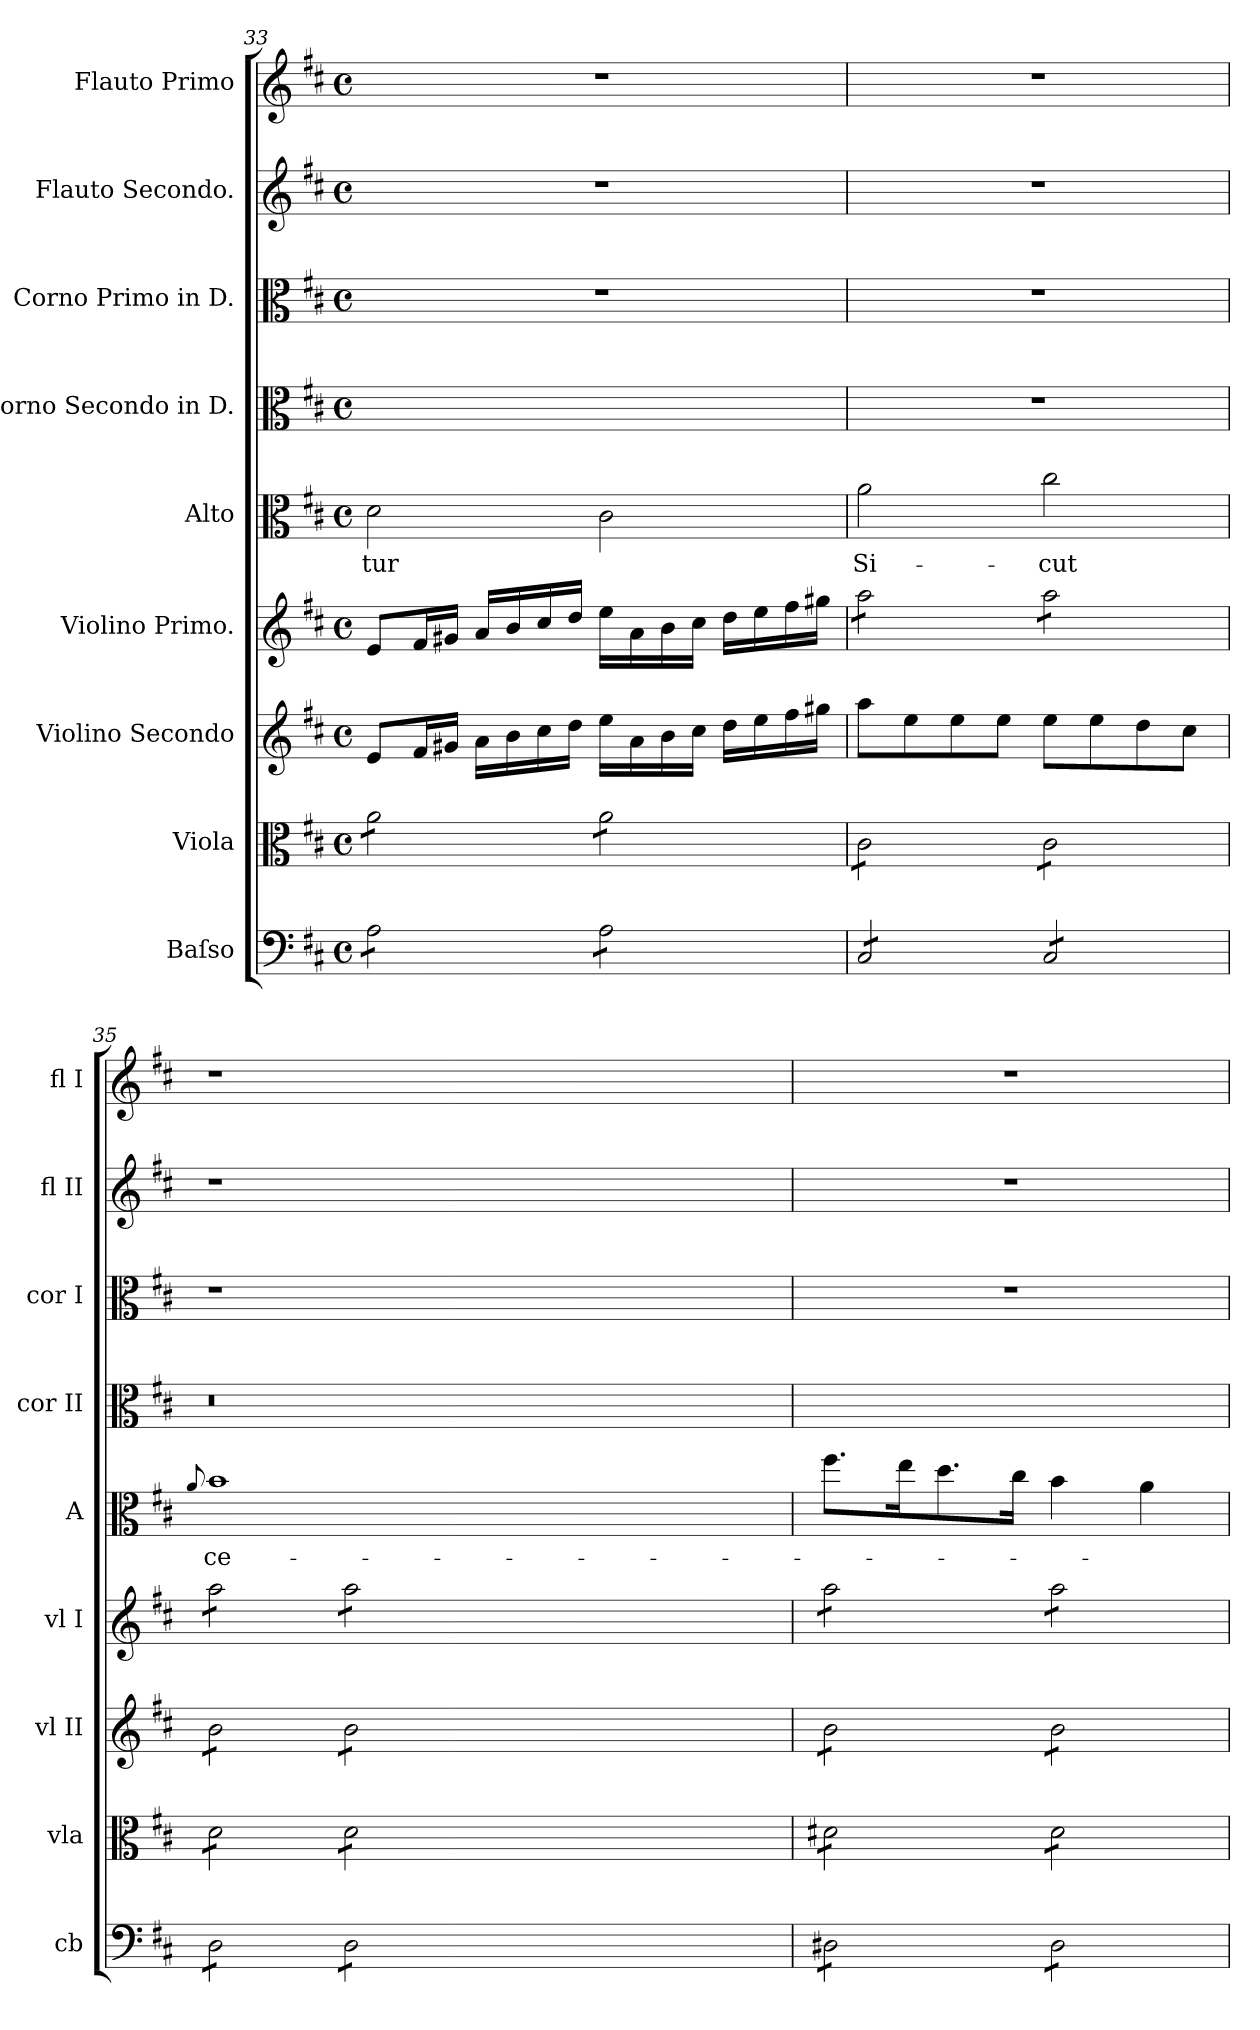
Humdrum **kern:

**kern	**kern	**kern	**kern	**kern	**text	**kern	**kern	**kern	**kern
*part9	*part8	*part7	*part6	*part5	*part5	*part4	*part3	*part2	*part1
*staff9	*staff8	*staff7	*staff6	*staff5	*staff5	*staff4	*staff3	*staff2	*staff1
*I"Baſso	*I"Viola	*I"Violino Secondo	*I"Violino Primo.	*I"Alto	*	*I"Corno Secondo in D.	*I"Corno Primo in D.	*I"Flauto Secondo.	*I"Flauto Primo
*I'cb	*I'vla	*I'vl II	*I'vl I	*I'A	*	*I'cor II	*I'cor I	*I'fl II	*I'fl I
*clefF4	*clefC3	*clefG2	*clefG2	*clefC3	*	*clefC3	*clefC3	*clefG2	*clefG2
*k[f#c#]	*k[f#c#]	*k[f#c#]	*k[f#c#]	*k[f#c#]	*	*k[f#c#]	*k[f#c#]	*k[f#c#]	*k[f#c#]
*D:	*D:	*D:	*D:	*D:	*	*D:	*D:	*D:	*D:
*M4/4	*M4/4	*M4/4	*M4/4	*M4/4	*	*M4/4	*M4/4	*M4/4	*M4/4
*met(c)	*met(c)	*met(c)	*met(c)	*met(c)	*	*met(c)	*met(c)	*met(c)	*met(c)
=33	=33	=33	=33	=33	=33	=33	=33	=33	=33
*tremolo	*	*	*	*	*	*	*	*	*
*	*tremolo	*	*	*	*	*	*	*	*
8A\L	8a\L	8e/L	8e/L	2d\	-tur	1ryy	1r	1r	1r
8A\	8a\	16f#/L	16f#/L	.	.	.	.	.	.
.	.	16g#X/JJ	16g#X/JJ	.	.	.	.	.	.
8A\	8a\	16a\LL	16a/LL	.	.	.	.	.	.
.	.	16b\	16b/	.	.	.	.	.	.
8A\J	8a\J	16cc#\	16cc#/	.	.	.	.	.	.
.	.	16dd\JJ	16dd/JJ	.	.	.	.	.	.
8A\L	8a\L	16ee\LL	16ee\LL	2c#\	.	.	.	.	.
.	.	16a\	16a\	.	.	.	.	.	.
8A\	8a\	16b\	16b\	.	.	.	.	.	.
.	.	16cc#\JJ	16cc#\JJ	.	.	.	.	.	.
8A\	8a\	16dd\LL	16dd\LL	.	.	.	.	.	.
.	.	16ee\	16ee\	.	.	.	.	.	.
8A\J	8a\J	16ff#\	16ff#\	.	.	.	.	.	.
.	.	16gg#X\JJ	16gg#X\JJ	.	.	.	.	.	.
=34	=34	=34	=34	=34	=34	=34	=34	=34	=34
*	*	*	*tremolo	*	*	*	*	*	*
8C#/L	8c#\L	8aa\L	8aa\L	2a\	Si-	1r	1r	1r	1r
8C#/	8c#\	8ee\	8aa\	.	.	.	.	.	.
8C#/	8c#\	8ee\	8aa\	.	.	.	.	.	.
8C#/J	8c#\J	8ee\J	8aa\J	.	.	.	.	.	.
8C#/L	8c#\L	8ee\L	8aa\L	2cc#\	-cut	.	.	.	.
8C#/	8c#\	8ee\	8aa\	.	.	.	.	.	.
8C#/	8c#\	8dd\	8aa\	.	.	.	.	.	.
8C#/J	8c#\J	8cc#\J	8aa\J	.	.	.	.	.	.
=35	=35	=35	=35	=35	=35	=35	=35	=35	=35
.	.	.	.	8qqa/	.	.	.	.	.
*	*	*tremolo	*	*	*	*	*	*	*
8D\L	8d\L	8b\L	8aa\L	1b	ce-	0.r	1r	1r	1r
8D\	8d\	8b\	8aa\	.	.	.	.	.	.
8D\	8d\	8b\	8aa\	.	.	.	.	.	.
8D\J	8d\J	8b\J	8aa\J	.	.	.	.	.	.
8D\L	8d\L	8b\L	8aa\L	.	.	.	.	.	.
8D\	8d\	8b\	8aa\	.	.	.	.	.	.
8D\	8d\	8b\	8aa\	.	.	.	.	.	.
8D\J	8d\J	8b\J	8aa\J	.	.	.	.	.	.
0ryy	0ryy	0ryy	0ryy	0ryy	.	.	0ryy	0ryy	0ryy
=36	=36	=36	=36	=36	=36	=36	=36	=36	=36
8D#X\L	8d#X\L	8b\L	8aa\L	8.ff#\L	.	1ryy	1r	1r	1r
8D#X\	8d#X\	8b\	8aa\	.	.	.	.	.	.
.	.	.	.	16ee\K	.	.	.	.	.
8D#X\	8d#X\	8b\	8aa\	8.dd\	.	.	.	.	.
8D#X\J	8d#X\J	8b\J	8aa\J	.	.	.	.	.	.
.	.	.	.	16cc#\Jk	.	.	.	.	.
8D#\L	8d#\L	8b\L	8aa\L	4b\	.	.	.	.	.
8D#\	8d#\	8b\	8aa\	.	.	.	.	.	.
8D#\	8d#\	8b\	8aa\	4a\	.	.	.	.	.
8D#\J	8d#\J	8b\J	8aa\J	.	.	.	.	.	.
*	*	*	*Xtremolo	*	*	*	*	*	*
*	*	*Xtremolo	*	*	*	*	*	*	*
*	*Xtremolo	*	*	*	*	*	*	*	*
*Xtremolo	*	*	*	*	*	*	*	*	*
=	=	=	=	=	=	=	=	=	=
*-	*-	*-	*-	*-	*-	*-	*-	*-	*-
